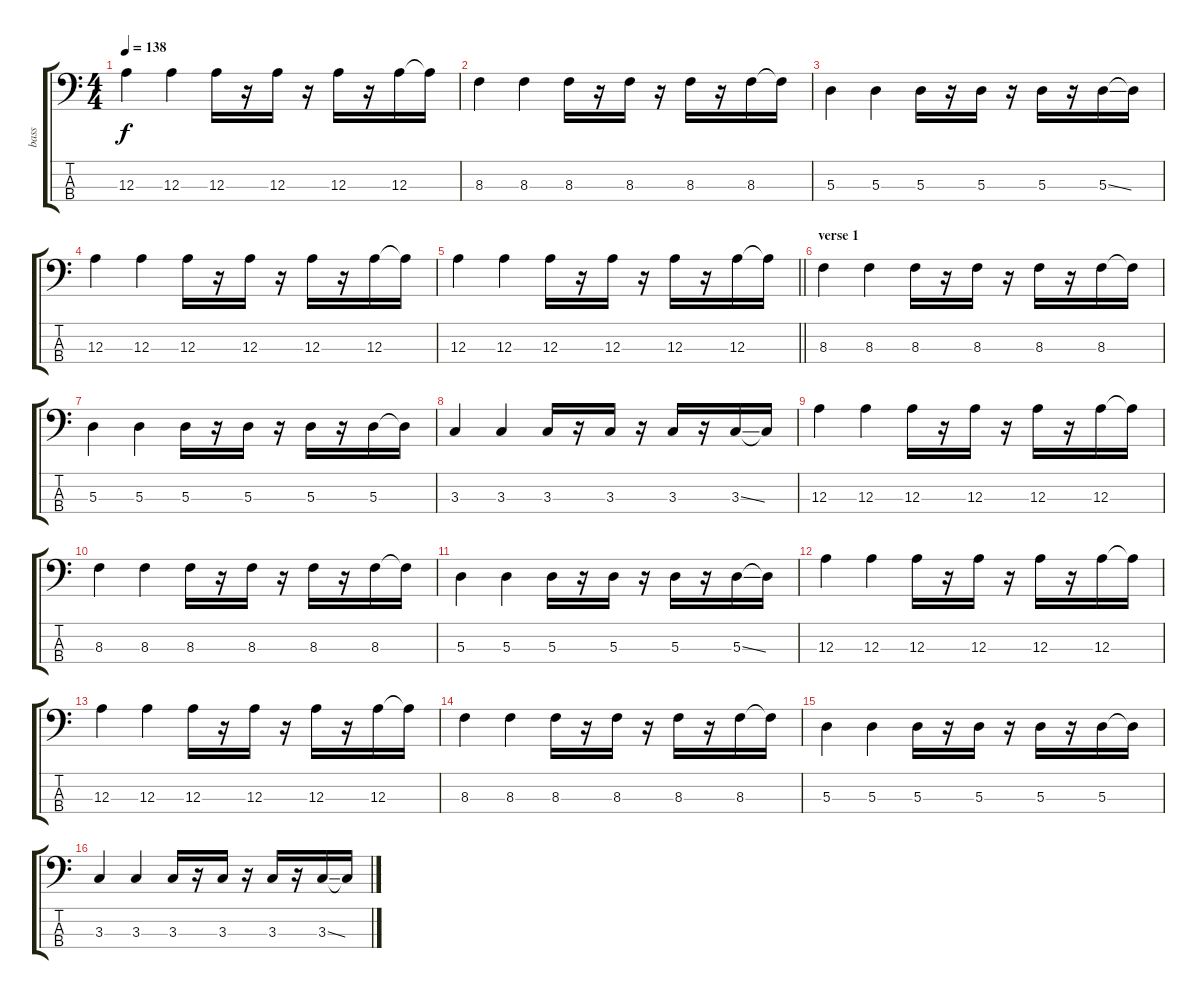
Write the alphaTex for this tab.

\track ("bass" "bass") {instrument acousticbass}
\staff {score tabs}
\tuning (G2 D2 A1 E1) {hide}
\ts (4 4)
\tempo 138
\clef f4
\ks c
12.3.4{dy f} 12.3.4 12.3.16 r.16 12.3.16 r.16 12.3.16 r.16 12.3.16 12.3{t}.16 |
8.3.4 8.3.4 8.3.16 r.16 8.3.16 r.16 8.3.16 r.16 8.3.16 8.3{t}.16 |
5.3.4 5.3.4 5.3.16 r.16 5.3.16 r.16 5.3.16 r.16 5.3{ss}.16 5.3{t}.16 |
12.3.4 12.3.4 12.3.16 r.16 12.3.16 r.16 12.3.16 r.16 12.3.16 12.3{t}.16 |
\barLineRight lightlight
12.3.4 12.3.4 12.3.16 r.16 12.3.16 r.16 12.3.16 r.16 12.3.16 12.3{t}.16 |
\section ("" "verse 1")
8.3.4 8.3.4 8.3.16 r.16 8.3.16 r.16 8.3.16 r.16 8.3.16 8.3{t}.16 |
5.3.4 5.3.4 5.3.16 r.16 5.3.16 r.16 5.3.16 r.16 5.3.16 5.3{t}.16 |
3.3.4 3.3.4 3.3.16 r.16 3.3.16 r.16 3.3.16 r.16 3.3{ss}.16 3.3{t}.16 |
12.3.4 12.3.4 12.3.16 r.16 12.3.16 r.16 12.3.16 r.16 12.3.16 12.3{t}.16 |
8.3.4 8.3.4 8.3.16 r.16 8.3.16 r.16 8.3.16 r.16 8.3.16 8.3{t}.16 |
5.3.4 5.3.4 5.3.16 r.16 5.3.16 r.16 5.3.16 r.16 5.3{ss}.16 5.3{t}.16 |
12.3.4 12.3.4 12.3.16 r.16 12.3.16 r.16 12.3.16 r.16 12.3.16 12.3{t}.16 |
12.3.4 12.3.4 12.3.16 r.16 12.3.16 r.16 12.3.16 r.16 12.3.16 12.3{t}.16 |
8.3.4 8.3.4 8.3.16 r.16 8.3.16 r.16 8.3.16 r.16 8.3.16 8.3{t}.16 |
5.3.4 5.3.4 5.3.16 r.16 5.3.16 r.16 5.3.16 r.16 5.3.16 5.3{t}.16 |
3.3.4 3.3.4 3.3.16 r.16 3.3.16 r.16 3.3.16 r.16 3.3{ss}.16 3.3{t}.16
